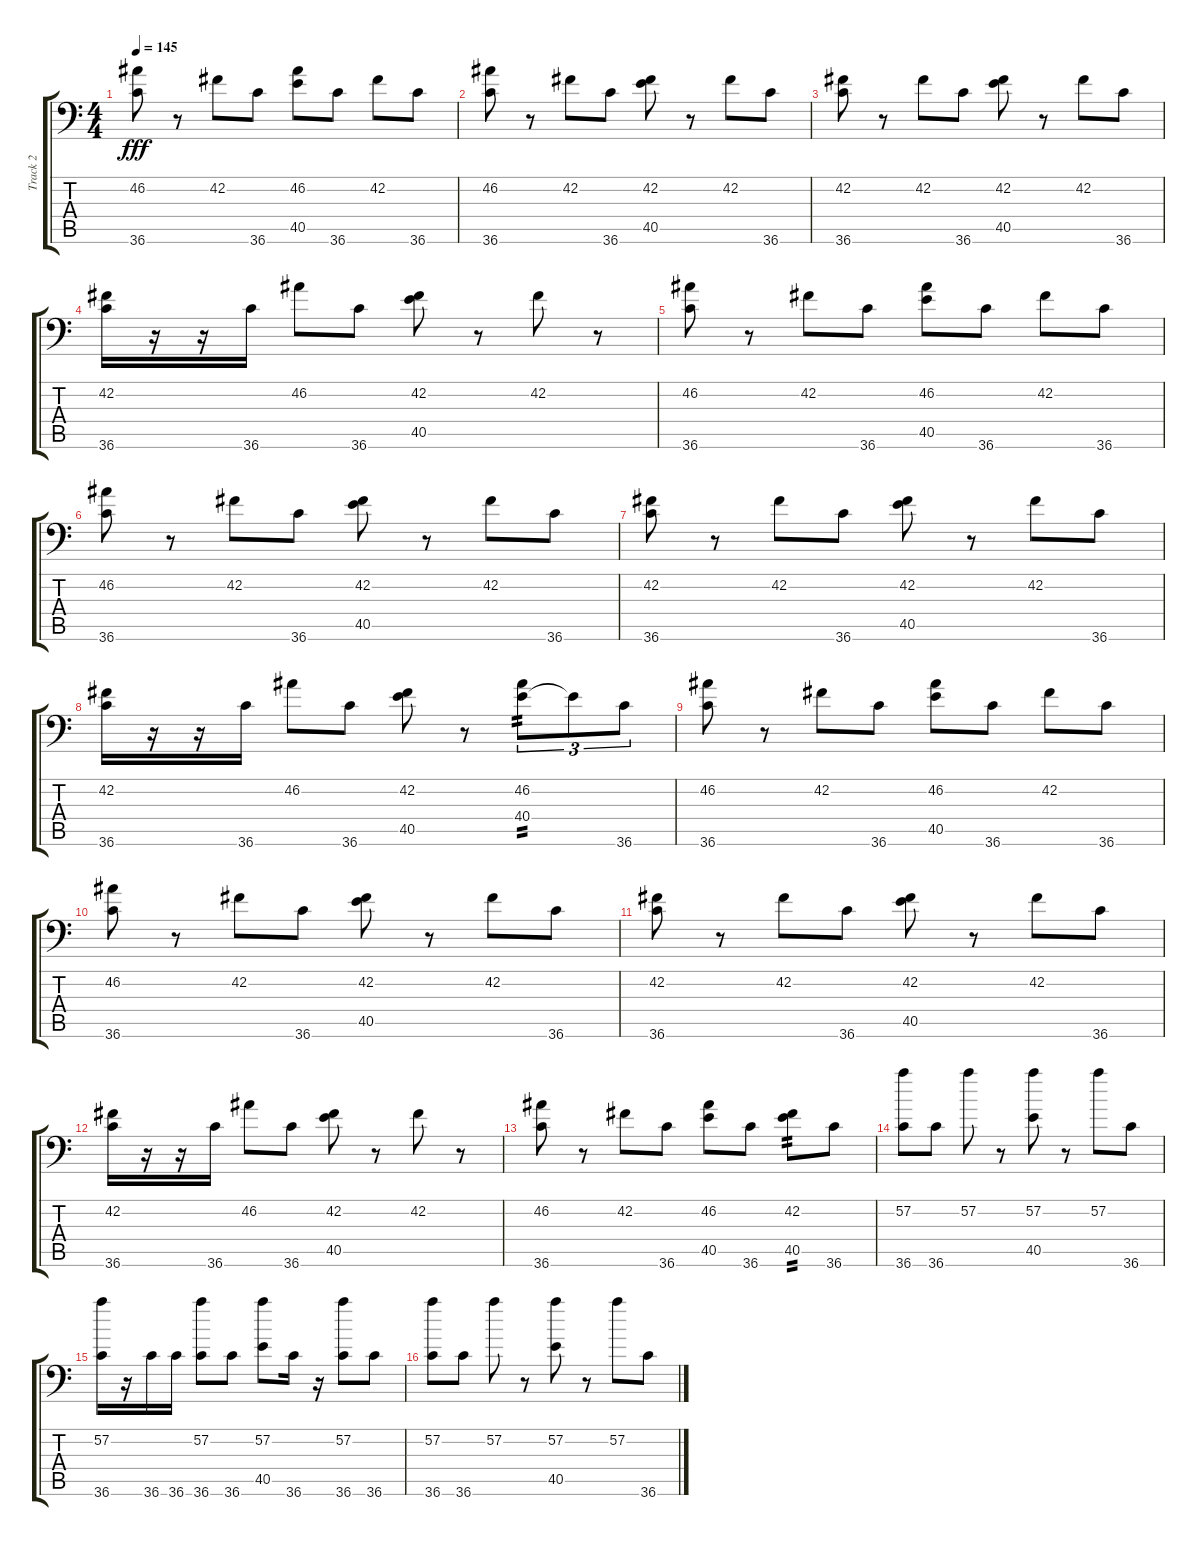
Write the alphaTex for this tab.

\track ("Track 2" "Track 2") {instrument acousticgrandpiano}
\staff {score tabs}
\tuning (C-1 C-1 C-1 C-1 C-1 C-1) {hide}
\ts (4 4)
\tempo 145
\clef f4
\ks c
(46.2 36.6).8{dy fff} r.8 42.2.8 36.6.8 (46.2 40.5).8 36.6.8 42.2.8 36.6.8 |
(46.2 36.6).8 r.8 42.2.8 36.6.8 (42.2 40.5).8 r.8 42.2.8 36.6.8 |
(42.2 36.6).8 r.8 42.2.8 36.6.8 (42.2 40.5).8 r.8 42.2.8 36.6.8 |
(42.2 36.6).16 r.16 r.16 36.6.16 46.2.8 36.6.8 (42.2 40.5).8 r.8 42.2.8 r.8 |
(46.2 36.6).8 r.8 42.2.8 36.6.8 (46.2 40.5).8 36.6.8 42.2.8 36.6.8 |
(46.2 36.6).8 r.8 42.2.8 36.6.8 (42.2 40.5).8 r.8 42.2.8 36.6.8 |
(42.2 36.6).8 r.8 42.2.8 36.6.8 (42.2 40.5).8 r.8 42.2.8 36.6.8 |
(42.2 36.6).16 r.16 r.16 36.6.16 46.2.8 36.6.8 (42.2 40.5).8 r.8 (46.2 40.4).8{tu (3 2) tp 2} 40.4{t}.8{tu (3 2)} 36.6.8{tu (3 2)} |
(46.2 36.6).8 r.8 42.2.8 36.6.8 (46.2 40.5).8 36.6.8 42.2.8 36.6.8 |
(46.2 36.6).8 r.8 42.2.8 36.6.8 (42.2 40.5).8 r.8 42.2.8 36.6.8 |
(42.2 36.6).8 r.8 42.2.8 36.6.8 (42.2 40.5).8 r.8 42.2.8 36.6.8 |
(42.2 36.6).16 r.16 r.16 36.6.16 46.2.8 36.6.8 (42.2 40.5).8 r.8 42.2.8 r.8 |
(46.2 36.6).8 r.8 42.2.8 36.6.8 (46.2 40.5).8 36.6.8 (42.2 40.5).8{tp 2} 36.6.8 |
(57.2 36.6).8 36.6.8 57.2.8 r.8 (57.2 40.5).8 r.8 57.2.8 36.6.8 |
(57.2 36.6).16 r.16 36.6.16 36.6.16 (57.2 36.6).8 36.6.8 (57.2 40.5).8 36.6.16 r.16 (57.2 36.6).8 36.6.8 |
(57.2 36.6).8 36.6.8 57.2.8 r.8 (57.2 40.5).8 r.8 57.2.8 36.6.8
